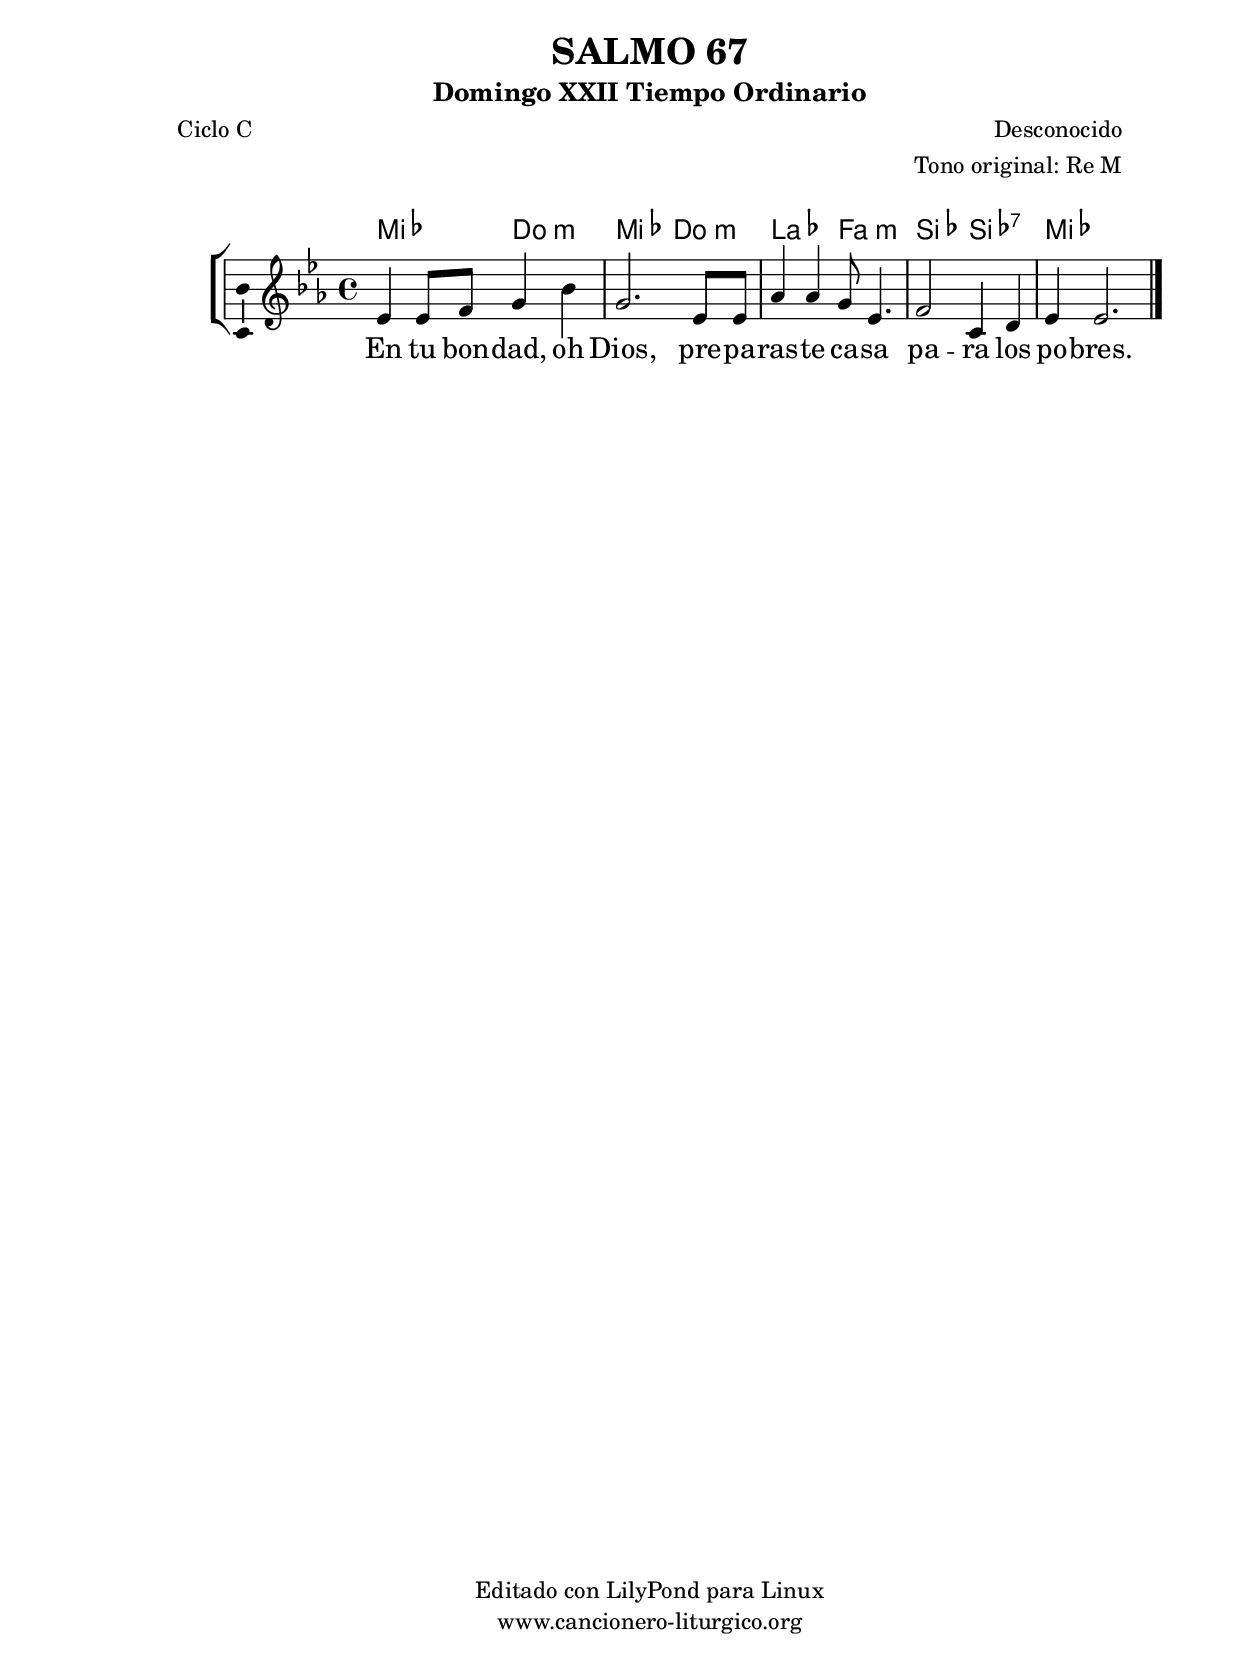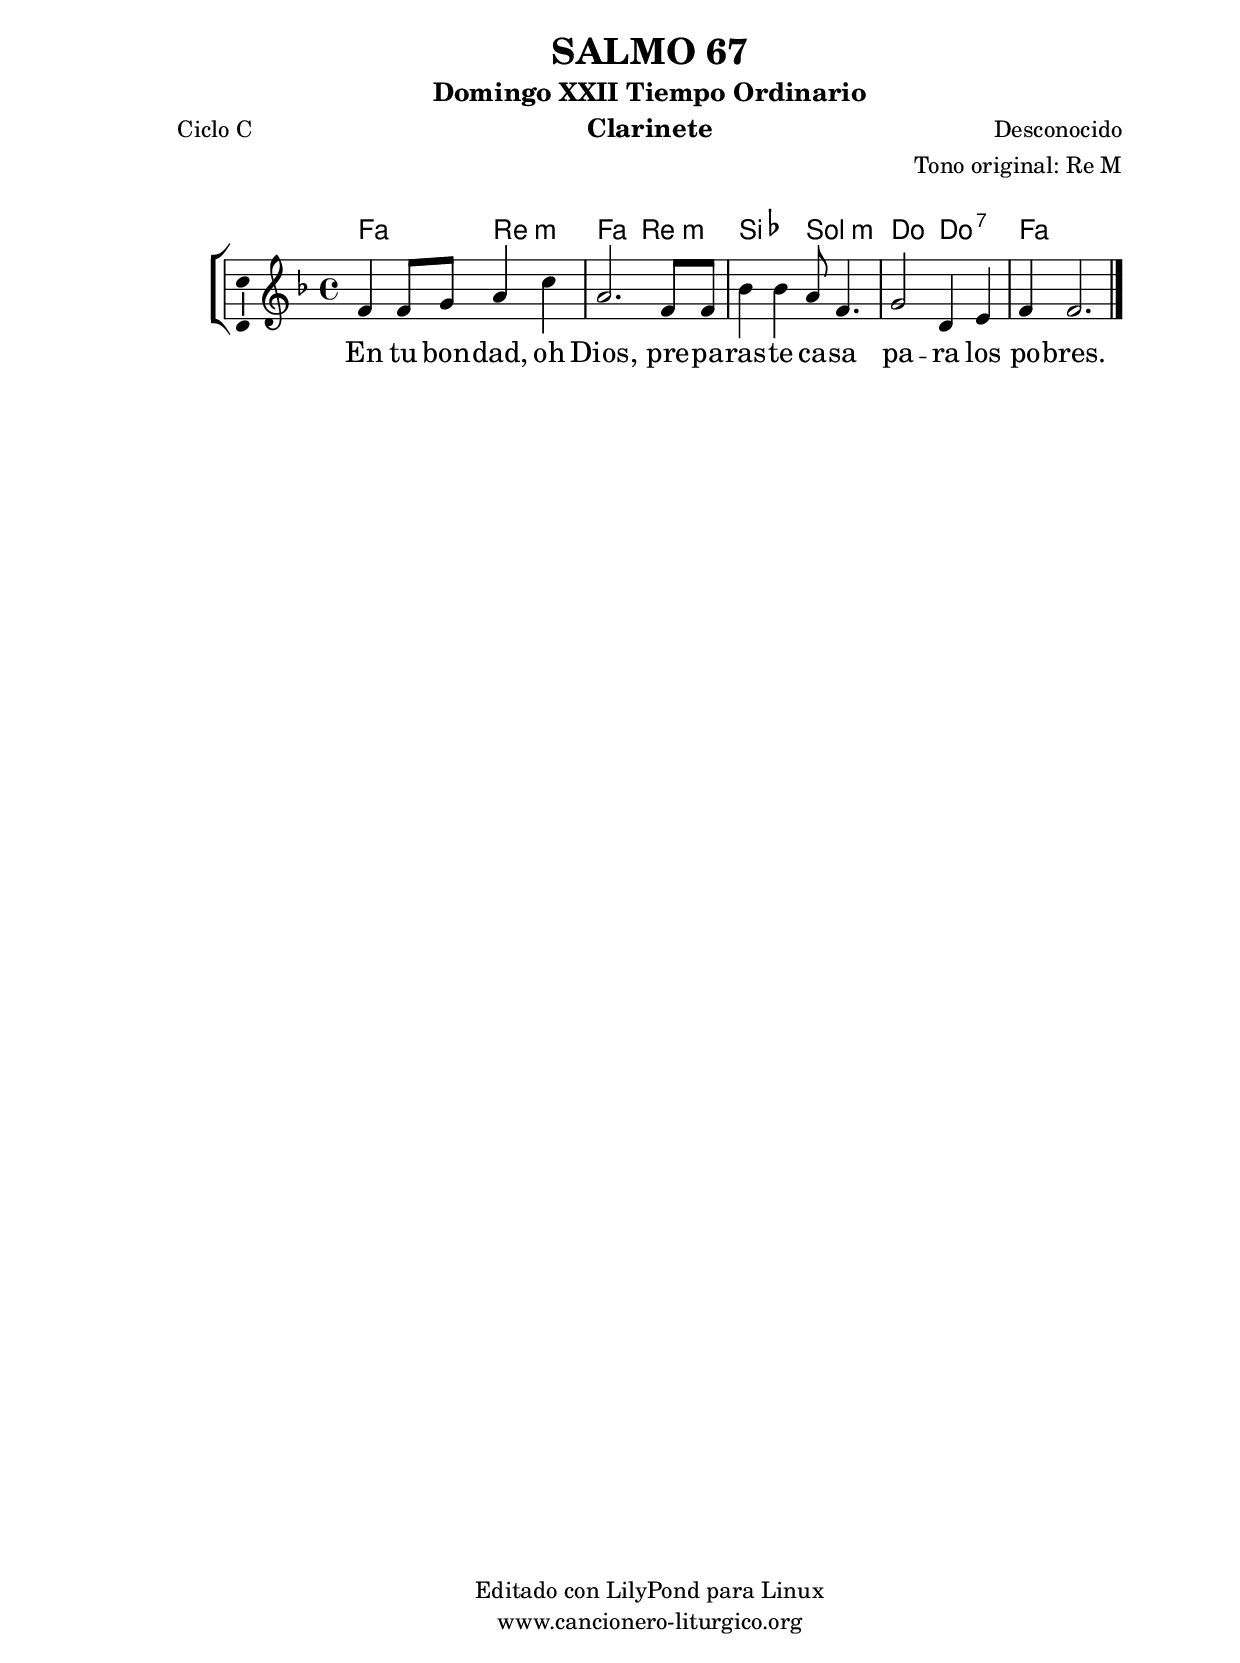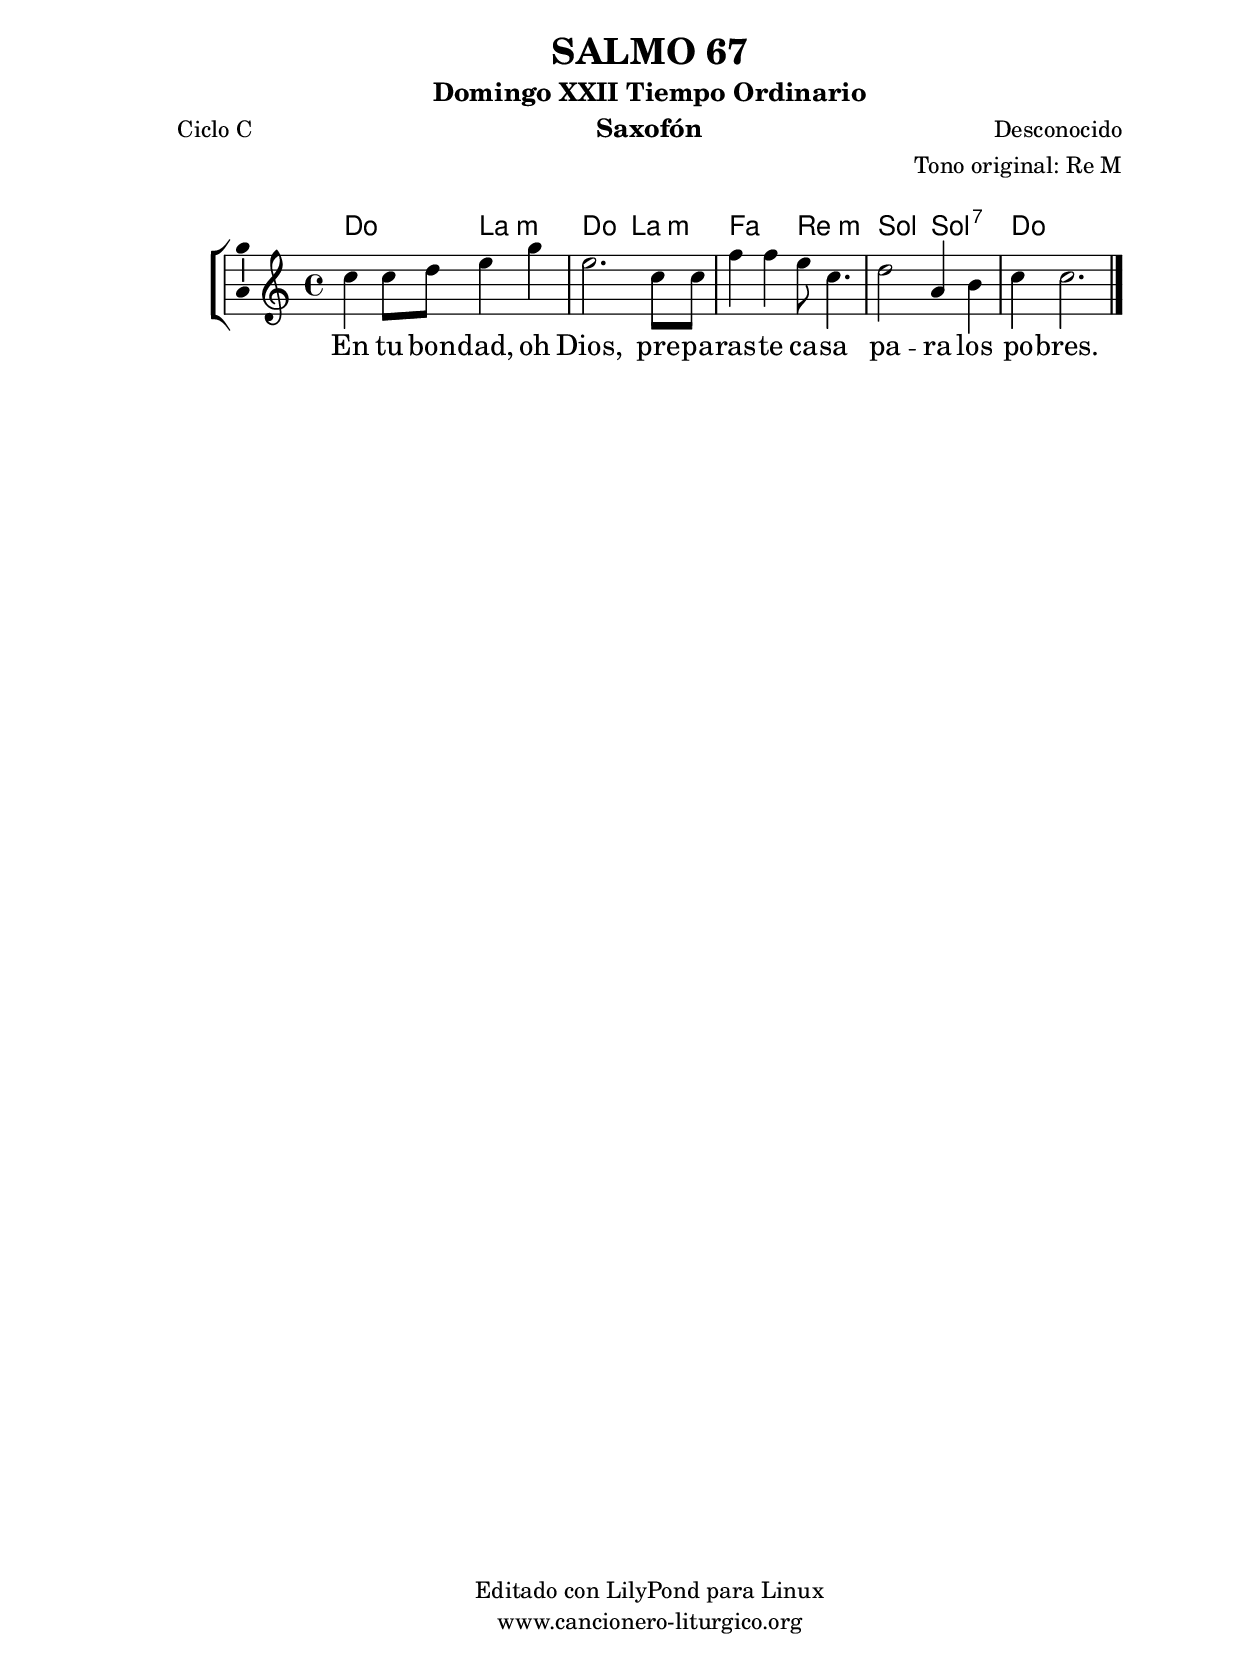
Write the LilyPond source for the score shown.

%
%para convertir .midi en .wav:
%timidity filename.midi -Ow -o finename.wav
%
%
%Para convertir de .wav a .mp3:
%lame -h -m j filename.wav
%
%
%para escuchar el midi:
%timidity nombrefichero.midi
%


%versión de lilypond para la que se ha escrito esta partitura:
\version "2.16.0"

	%Tamaño papel
	#(set-default-paper-size "a4")
	%Tamaño partitura
	#(set-global-staff-size 20)
	%No responde al pulsar sobre una nota
	#(ly:set-option 'point-and-click #f)

%parámetros del encabezamiento:
\header {
	title = "SALMO 67"
	subtitle = "Domingo XXII Tiempo Ordinario"
	composer = "Desconocido"
	poet = "Ciclo C"
	meter = ""
	arranger = "Tono original: Re M"
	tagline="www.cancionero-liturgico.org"
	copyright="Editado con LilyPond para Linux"
	tiempo = "Ordinario"
	usos = "Salmo"
	letra = "En tu bondad, oh Dios, preparaste casa para los pobres."
	}

%parámetros asociados al papel:
\paper  {
	oddHeaderMarkup = \markup {\fill-line { \on-the-fly #not-first-page \fromproperty #'header:title \on-the-fly #not-first-page \fromproperty #'header:composer }}
	evenHeaderMarkup = \markup {\fill-line { \fromproperty #'header:composer \fromproperty #'header:title }}
	#(set-paper-size "a4")
	print-page-number = ##f
	first-page-number = 1
	print-first-page-number = ##f
%	head-separation = 3.0 \cm
	top-margin = 2.0 \cm
	bottom-margin = 0.5\cm
%%%	bottom-margin = -1.0\cm
	left-margin = 3.0 \cm
	line-width = 16.0 \cm 
	indent = 8\mm
	interscoreline = 2.\mm
	between-system-space = 15\mm
%	para que las partituras no llenen la hoja:
	ragged-bottom = ##t
%	idem para la última hoja:
	ragged-last-bottom = ##f
%	para que las partituras llenen el ancho del papel:
	ragged-last = ##f
	after-title-space = 2.5 \cm
%page-count=1
system-count=1

	%Flexible Vertical Spacing
%	markup-markup-spacing =
%	#'((basic-distance . 15) (minimum-distance . 15) (padding . 3))
	markup-system-spacing =
	#'((basic-distance . 15) (minimum-distance . 15) (padding . 3))
	system-system-spacing =
	#'((basic-distance . 15) (minimum-distance . 15) (padding . 3))
	score-system-spacing =
	#'((basic-distance . 15) (minimum-distance . 15) (padding . 5))
%	top-system-spacing = % header
%	#'((basic-distance . 8) (minimum-distance . 0) (padding . 3))
%	top-markup-spacing =
%	#'((basic-distance . 20) (minimum-distance . 20) (padding . 3))
	last-bottom-spacing = % footer
	#'((basic-distance . 5) (minimum-distance . 5) (padding . 3))
%	score-markup-spacing =
%	#'((basic-distance . 16) (minimum-distance . 13) (padding . 3))

	}


%parámetros que afectan a toda la partitura:
global =  {
	%clave de sol (G):
	\clef G
	%armadura:
	\transpose d ees
	\key d \major
	\tempo 4=90
	\set Score.tempoHideNote = ##t
	}


acordes = {
	\italianChords
	\chordmode {
	\transpose d ees
{

d2 b:m d b:m g e:m a a:7 d d

	}
	}
}

melodia = 
	\transpose d ees
{
	\relative c'{

\time 4/4
d4 d8 e fis4 a
fis2. d8 d
g4 g fis8 d4.
e2 b4 cis
d4 d2.

	\bar "|."
	}
	}


texto = \lyricmode {
En tu bon -- dad, oh Dios,
pre -- pa -- ras -- te ca -- sa pa -- ra los po -- bres.
	}


acordesStaff = \context ChordNames = acordesStaff <<
	\set chordChanges = ##t
	\acordes
	>>


vozStaff = \context Voice = vozStaff
\with {\consists "Ambitus_engraver"}
<<
%	\set Staff.instrumentName = ""
%	\set Staff.shortInstrumentName = ""
%	\set Staff.midiInstrument = #"clarinet"
%	\set Staff.midiInstrument = #"cello"
%	\set Staff.midiInstrument = #"flute"
	\set Staff.midiInstrument = #"electric guitar (jazz)"
%	\set Staff.midiInstrument = #"english horn"
%	\set Staff.midiInstrument = #"violin"
%	\set Staff.midiInstrument = #"glockenspiel"
	\set Staff.midiMinimumVolume = #0.7
	\set Staff.midiMaximumVolume = #0.9
	\global
	\melodia
	>>


textoStaff = \context Lyrics = textoStaff <<
	\lyricsto vozStaff \texto
	>>

\book {
	\score {
		\context ChoirStaff {
			\override StaffGroup.SystemStartBracket #'collapse-height = #1
			\override Score.SystemStartBar #'collapse-height = #1
			<<
			\acordesStaff
			\vozStaff
			\textoStaff
			>>
			}
		\layout {
	    		\context {
				\Lyrics
				\override LyricText #'font-size = #2
				}
	   		 \context {
				\Score
				%fontSize = #3
				\override StaffSymbol #'staff-space = #(magstep +3)
				%\override Beam #'thickness = #0.55
				%\override SpacingSpanner #'spacing-increment = #1.0
				%\override Slur #'height-limit = #1.5
				}
			}
		}
	\score {
		\unfoldRepeats
		\context ChoirStaff {
			<<
			\acordesStaff
			\vozStaff
			>>
			}
		\midi {
	  		\context {
	  			\Score
				tempoWholesPerMinute = #(ly:make-moment 70 4)
				}
			}
		}
	}

%Partitura para clarinete
#(define output-suffix "C")
\book {
	\header{
		instrument = "Clarinete"
		}
	\score {
		\context ChoirStaff {
			\override StaffGroup.SystemStartBracket #'collapse-height = #1
			\override Score.SystemStartBar #'collapse-height = #1
\transpose c d
			<<
			\acordesStaff
			\vozStaff
			\textoStaff
			>>
			}
		\layout {
	    		\context {
				\Lyrics
				\override LyricText #'font-size = #2
				}
	   		 \context {
				\Score
				%fontSize = #3
				\override StaffSymbol #'staff-space = #(magstep +3)
				%\override Beam #'thickness = #0.55
				%\override SpacingSpanner #'spacing-increment = #1.0
				%\override Slur #'height-limit = #1.5
				}
			}
		}
	}

%Partitura para saxofón
#(define output-suffix "S")
\book {
	\header{
		instrument = "Saxofón"
		}
	\score {
		\context ChoirStaff {
			\override StaffGroup.SystemStartBracket #'collapse-height = #1
			\override Score.SystemStartBar #'collapse-height = #1
\transpose c a
			<<
			\acordesStaff
			\vozStaff
			\textoStaff
			>>
			}
		\layout {
	    		\context {
				\Lyrics
				\override LyricText #'font-size = #2
				}
	   		 \context {
				\Score
				%fontSize = #3
				\override StaffSymbol #'staff-space = #(magstep +3)
				%\override Beam #'thickness = #0.55
				%\override SpacingSpanner #'spacing-increment = #1.0
				%\override Slur #'height-limit = #1.5
				}
			}
		}
	}

